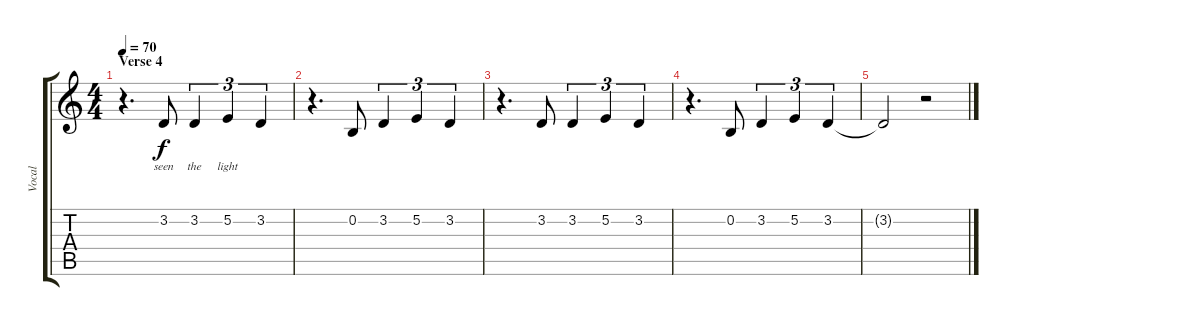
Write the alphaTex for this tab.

\track ("Vocal" "Vocal") {instrument acousticgrandpiano}
\staff {score tabs}
\tuning (E4 B3 G3 D3 A2 E2) {hide}
\ts (4 4)
\section ("" "Verse 4")
\tempo 70
\clef g2
\ks c
r.4{d dy f} 3.2.8{lyrics (0 "seen") lyrics (1 "") lyrics (2 "") lyrics (3 "") lyrics (4 "")} 3.2.4{tu (3 2) lyrics (0 "the") lyrics (1 "") lyrics (2 "") lyrics (3 "") lyrics (4 "")} 5.2.4{tu (3 2) lyrics (0 "light") lyrics (1 "") lyrics (2 "") lyrics (3 "") lyrics (4 "")} 3.2.4{tu (3 2)} |
r.4{d} 0.2.8 3.2.4{tu (3 2)} 5.2.4{tu (3 2)} 3.2.4{tu (3 2)} |
r.4{d} 3.2.8 3.2.4{tu (3 2)} 5.2.4{tu (3 2)} 3.2.4{tu (3 2)} |
r.4{d} 0.2.8 3.2.4{tu (3 2)} 5.2.4{tu (3 2)} 3.2.4{tu (3 2)} |
3.2{t}.2 r.2
